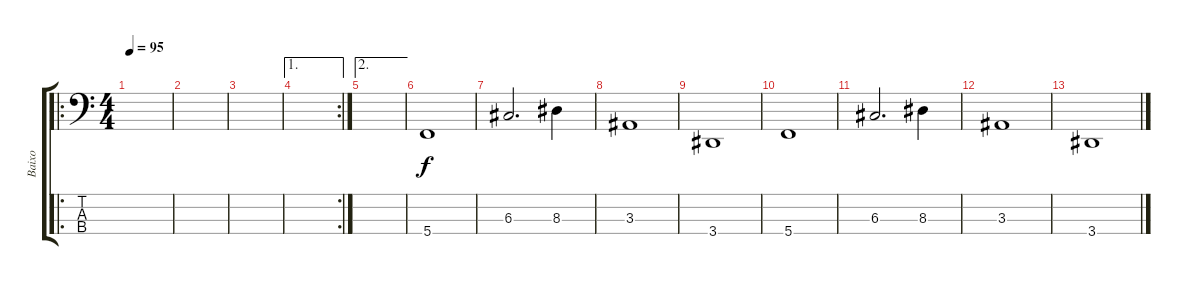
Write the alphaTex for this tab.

\track ("Baixo" "Baixo") {instrument electricbasspick}
\staff {score tabs}
\tuning (F2 C2 G1 C1) {hide}
\ro
\ts (4 4)
\tempo 95
\clef f4
\ks c
|
|
|
\ae 1
\rc 2
|
\ae 2
|
5.4.1 |
6.3.2{d} 8.3.4 |
3.3.1 |
3.4.1 |
5.4.1 |
6.3.2{d} 8.3.4 |
3.3.1 |
3.4.1
